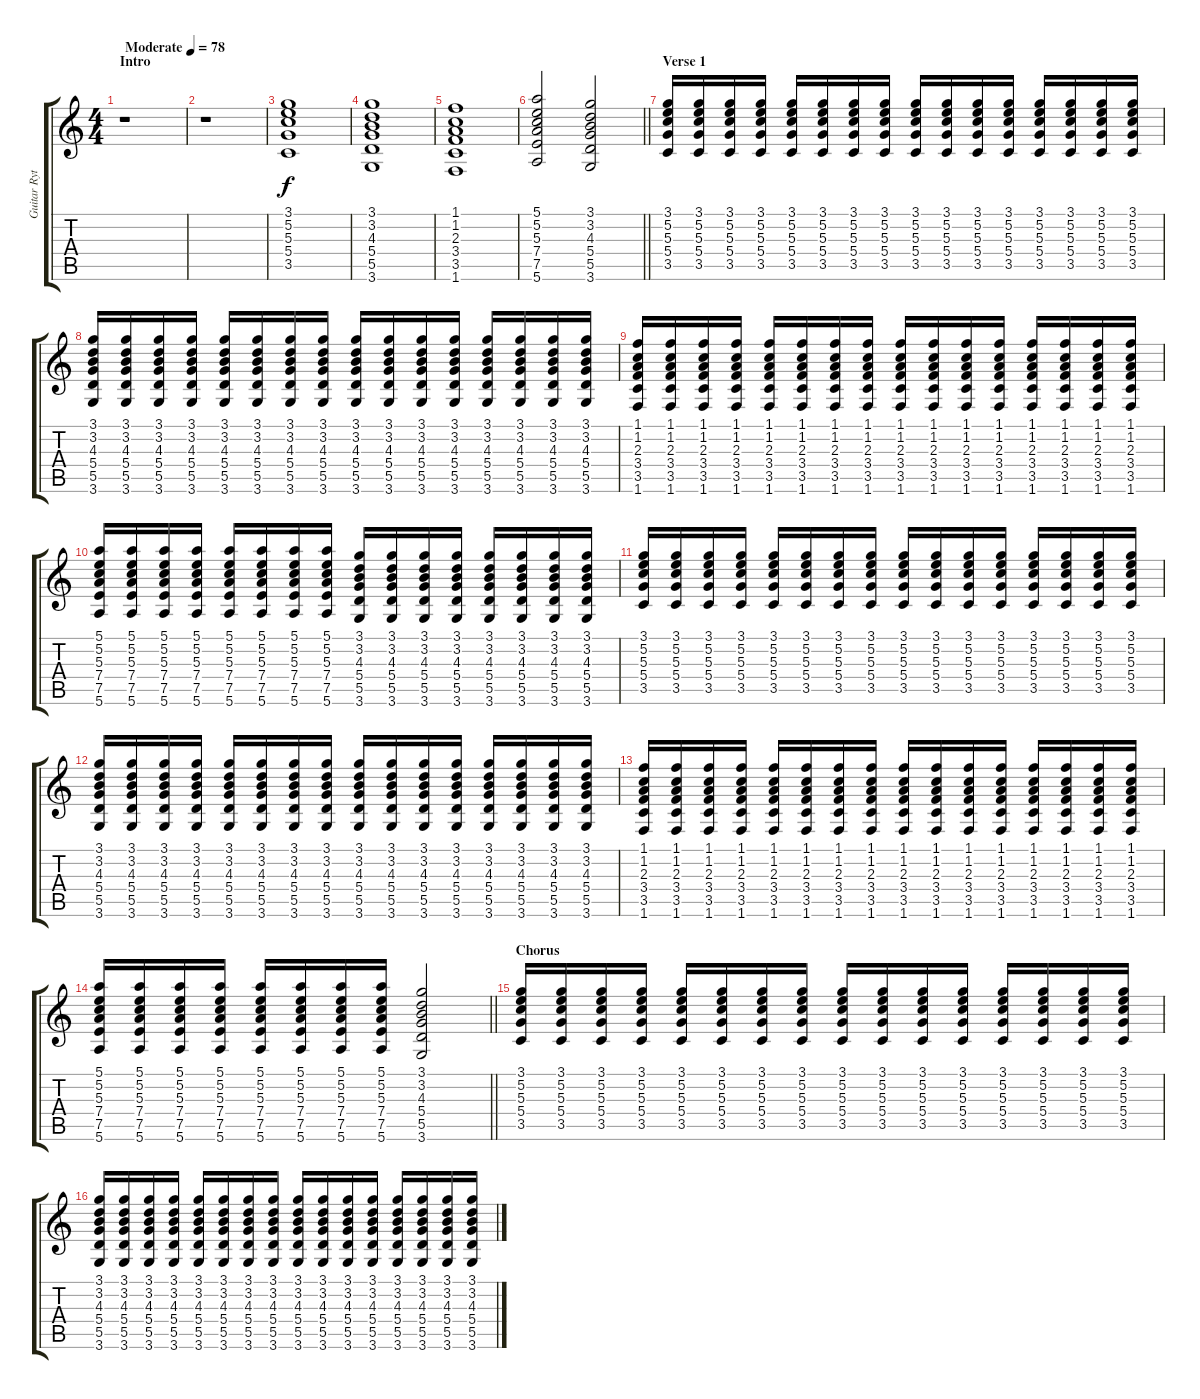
\track ("Guitar Rythm - Kevin" "Guitar Ryt") {instrument overdrivenguitar}
\staff {score tabs}
\tuning (E4 B3 G3 D3 A2 E2) {hide}
\ts (4 4)
\section ("" "Intro")
\tempo (78 "Moderate")
\clef g2
\ks c
r.1{dy f instrument overdrivenguitar} |
r.1 |
(3.1 5.2 5.3 5.4 3.5).1 |
(3.1 3.2 4.3 5.4 5.5 3.6).1 |
(1.1 1.2 2.3 3.4 3.5 1.6).1 |
\barLineRight lightlight
(5.1 5.2 5.3 7.4 7.5 5.6).2 (3.1 3.2 4.3 5.4 5.5 3.6).2 |
\section ("" "Verse 1")
(3.1 5.2 5.3 5.4 3.5).16 (3.1 5.2 5.3 5.4 3.5).16 (3.1 5.2 5.3 5.4 3.5).16 (3.1 5.2 5.3 5.4 3.5).16 (3.1 5.2 5.3 5.4 3.5).16 (3.1 5.2 5.3 5.4 3.5).16 (3.1 5.2 5.3 5.4 3.5).16 (3.1 5.2 5.3 5.4 3.5).16 (3.1 5.2 5.3 5.4 3.5).16 (3.1 5.2 5.3 5.4 3.5).16 (3.1 5.2 5.3 5.4 3.5).16 (3.1 5.2 5.3 5.4 3.5).16 (3.1 5.2 5.3 5.4 3.5).16 (3.1 5.2 5.3 5.4 3.5).16 (3.1 5.2 5.3 5.4 3.5).16 (3.1 5.2 5.3 5.4 3.5).16 |
(3.1 3.2 4.3 5.4 5.5 3.6).16 (3.1 3.2 4.3 5.4 5.5 3.6).16 (3.1 3.2 4.3 5.4 5.5 3.6).16 (3.1 3.2 4.3 5.4 5.5 3.6).16 (3.1 3.2 4.3 5.4 5.5 3.6).16 (3.1 3.2 4.3 5.4 5.5 3.6).16 (3.1 3.2 4.3 5.4 5.5 3.6).16 (3.1 3.2 4.3 5.4 5.5 3.6).16 (3.1 3.2 4.3 5.4 5.5 3.6).16 (3.1 3.2 4.3 5.4 5.5 3.6).16 (3.1 3.2 4.3 5.4 5.5 3.6).16 (3.1 3.2 4.3 5.4 5.5 3.6).16 (3.1 3.2 4.3 5.4 5.5 3.6).16 (3.1 3.2 4.3 5.4 5.5 3.6).16 (3.1 3.2 4.3 5.4 5.5 3.6).16 (3.1 3.2 4.3 5.4 5.5 3.6).16 |
(1.1 1.2 2.3 3.4 3.5 1.6).16 (1.1 1.2 2.3 3.4 3.5 1.6).16 (1.1 1.2 2.3 3.4 3.5 1.6).16 (1.1 1.2 2.3 3.4 3.5 1.6).16 (1.1 1.2 2.3 3.4 3.5 1.6).16 (1.1 1.2 2.3 3.4 3.5 1.6).16 (1.1 1.2 2.3 3.4 3.5 1.6).16 (1.1 1.2 2.3 3.4 3.5 1.6).16 (1.1 1.2 2.3 3.4 3.5 1.6).16 (1.1 1.2 2.3 3.4 3.5 1.6).16 (1.1 1.2 2.3 3.4 3.5 1.6).16 (1.1 1.2 2.3 3.4 3.5 1.6).16 (1.1 1.2 2.3 3.4 3.5 1.6).16 (1.1 1.2 2.3 3.4 3.5 1.6).16 (1.1 1.2 2.3 3.4 3.5 1.6).16 (1.1 1.2 2.3 3.4 3.5 1.6).16 |
(5.1 5.2 5.3 7.4 7.5 5.6).16 (5.1 5.2 5.3 7.4 7.5 5.6).16 (5.1 5.2 5.3 7.4 7.5 5.6).16 (5.1 5.2 5.3 7.4 7.5 5.6).16 (5.1 5.2 5.3 7.4 7.5 5.6).16 (5.1 5.2 5.3 7.4 7.5 5.6).16 (5.1 5.2 5.3 7.4 7.5 5.6).16 (5.1 5.2 5.3 7.4 7.5 5.6).16 (3.1 3.2 4.3 5.4 5.5 3.6).16 (3.1 3.2 4.3 5.4 5.5 3.6).16 (3.1 3.2 4.3 5.4 5.5 3.6).16 (3.1 3.2 4.3 5.4 5.5 3.6).16 (3.1 3.2 4.3 5.4 5.5 3.6).16 (3.1 3.2 4.3 5.4 5.5 3.6).16 (3.1 3.2 4.3 5.4 5.5 3.6).16 (3.1 3.2 4.3 5.4 5.5 3.6).16 |
(3.1 5.2 5.3 5.4 3.5).16 (3.1 5.2 5.3 5.4 3.5).16 (3.1 5.2 5.3 5.4 3.5).16 (3.1 5.2 5.3 5.4 3.5).16 (3.1 5.2 5.3 5.4 3.5).16 (3.1 5.2 5.3 5.4 3.5).16 (3.1 5.2 5.3 5.4 3.5).16 (3.1 5.2 5.3 5.4 3.5).16 (3.1 5.2 5.3 5.4 3.5).16 (3.1 5.2 5.3 5.4 3.5).16 (3.1 5.2 5.3 5.4 3.5).16 (3.1 5.2 5.3 5.4 3.5).16 (3.1 5.2 5.3 5.4 3.5).16 (3.1 5.2 5.3 5.4 3.5).16 (3.1 5.2 5.3 5.4 3.5).16 (3.1 5.2 5.3 5.4 3.5).16 |
(3.1 3.2 4.3 5.4 5.5 3.6).16 (3.1 3.2 4.3 5.4 5.5 3.6).16 (3.1 3.2 4.3 5.4 5.5 3.6).16 (3.1 3.2 4.3 5.4 5.5 3.6).16 (3.1 3.2 4.3 5.4 5.5 3.6).16 (3.1 3.2 4.3 5.4 5.5 3.6).16 (3.1 3.2 4.3 5.4 5.5 3.6).16 (3.1 3.2 4.3 5.4 5.5 3.6).16 (3.1 3.2 4.3 5.4 5.5 3.6).16 (3.1 3.2 4.3 5.4 5.5 3.6).16 (3.1 3.2 4.3 5.4 5.5 3.6).16 (3.1 3.2 4.3 5.4 5.5 3.6).16 (3.1 3.2 4.3 5.4 5.5 3.6).16 (3.1 3.2 4.3 5.4 5.5 3.6).16 (3.1 3.2 4.3 5.4 5.5 3.6).16 (3.1 3.2 4.3 5.4 5.5 3.6).16 |
(1.1 1.2 2.3 3.4 3.5 1.6).16 (1.1 1.2 2.3 3.4 3.5 1.6).16 (1.1 1.2 2.3 3.4 3.5 1.6).16 (1.1 1.2 2.3 3.4 3.5 1.6).16 (1.1 1.2 2.3 3.4 3.5 1.6).16 (1.1 1.2 2.3 3.4 3.5 1.6).16 (1.1 1.2 2.3 3.4 3.5 1.6).16 (1.1 1.2 2.3 3.4 3.5 1.6).16 (1.1 1.2 2.3 3.4 3.5 1.6).16 (1.1 1.2 2.3 3.4 3.5 1.6).16 (1.1 1.2 2.3 3.4 3.5 1.6).16 (1.1 1.2 2.3 3.4 3.5 1.6).16 (1.1 1.2 2.3 3.4 3.5 1.6).16 (1.1 1.2 2.3 3.4 3.5 1.6).16 (1.1 1.2 2.3 3.4 3.5 1.6).16 (1.1 1.2 2.3 3.4 3.5 1.6).16 |
\barLineRight lightlight
(5.1 5.2 5.3 7.4 7.5 5.6).16 (5.1 5.2 5.3 7.4 7.5 5.6).16 (5.1 5.2 5.3 7.4 7.5 5.6).16 (5.1 5.2 5.3 7.4 7.5 5.6).16 (5.1 5.2 5.3 7.4 7.5 5.6).16 (5.1 5.2 5.3 7.4 7.5 5.6).16 (5.1 5.2 5.3 7.4 7.5 5.6).16 (5.1 5.2 5.3 7.4 7.5 5.6).16 (3.1 3.2 4.3 5.4 5.5 3.6).2 |
\section ("" "Chorus")
(3.1 5.2 5.3 5.4 3.5).16 (3.1 5.2 5.3 5.4 3.5).16 (3.1 5.2 5.3 5.4 3.5).16 (3.1 5.2 5.3 5.4 3.5).16 (3.1 5.2 5.3 5.4 3.5).16 (3.1 5.2 5.3 5.4 3.5).16 (3.1 5.2 5.3 5.4 3.5).16 (3.1 5.2 5.3 5.4 3.5).16 (3.1 5.2 5.3 5.4 3.5).16 (3.1 5.2 5.3 5.4 3.5).16 (3.1 5.2 5.3 5.4 3.5).16 (3.1 5.2 5.3 5.4 3.5).16 (3.1 5.2 5.3 5.4 3.5).16 (3.1 5.2 5.3 5.4 3.5).16 (3.1 5.2 5.3 5.4 3.5).16 (3.1 5.2 5.3 5.4 3.5).16 |
(3.1 3.2 4.3 5.4 5.5 3.6).16 (3.1 3.2 4.3 5.4 5.5 3.6).16 (3.1 3.2 4.3 5.4 5.5 3.6).16 (3.1 3.2 4.3 5.4 5.5 3.6).16 (3.1 3.2 4.3 5.4 5.5 3.6).16 (3.1 3.2 4.3 5.4 5.5 3.6).16 (3.1 3.2 4.3 5.4 5.5 3.6).16 (3.1 3.2 4.3 5.4 5.5 3.6).16 (3.1 3.2 4.3 5.4 5.5 3.6).16 (3.1 3.2 4.3 5.4 5.5 3.6).16 (3.1 3.2 4.3 5.4 5.5 3.6).16 (3.1 3.2 4.3 5.4 5.5 3.6).16 (3.1 3.2 4.3 5.4 5.5 3.6).16 (3.1 3.2 4.3 5.4 5.5 3.6).16 (3.1 3.2 4.3 5.4 5.5 3.6).16 (3.1 3.2 4.3 5.4 5.5 3.6).16
